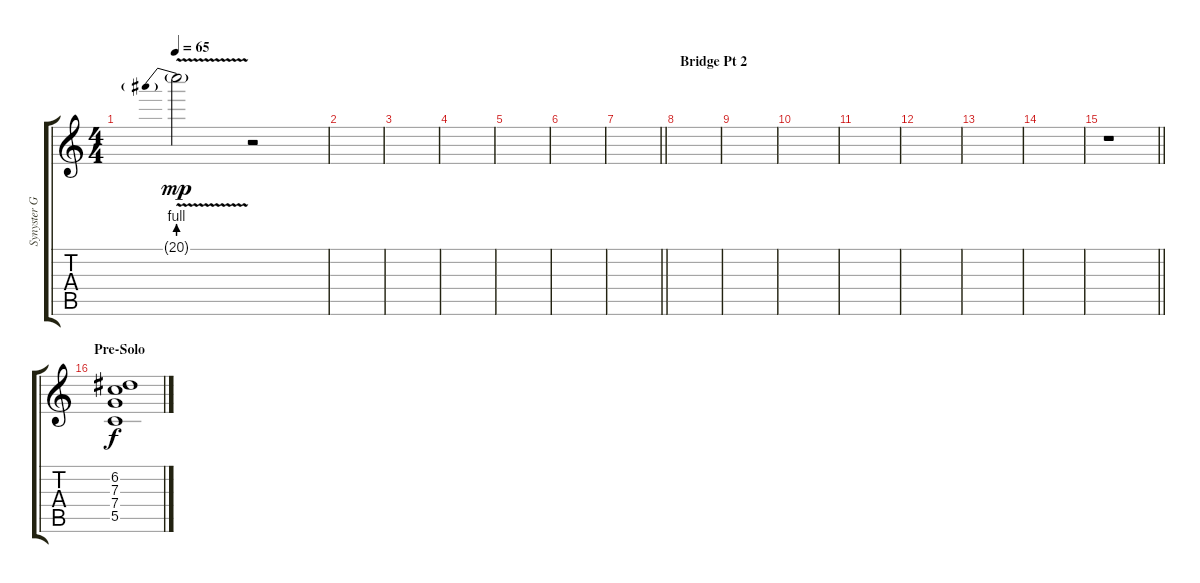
\track ("Synyster Gates [Overdubbed Guitar]" "Synyster G") {instrument overdrivenguitar}
\staff {score tabs}
\tuning (D4 A3 F3 C3 G2 C2) {hide}
\ts (4 4)
\tempo 65
\clef g2
\ks c
20.1{be (prebend 0 4 60 4) v g}.2{dy mp balance 0} r.2 |
|
|
|
|
|
\barLineRight lightlight
|
\section ("" "Bridge Pt 2")
|
|
|
|
|
|
|
\barLineRight lightlight
r.1{volume 11 balance 8 instrument distortionguitar} |
\section ("" "Pre-Solo")
(6.2 7.3 7.4 5.5).1{dy f volume 5}
